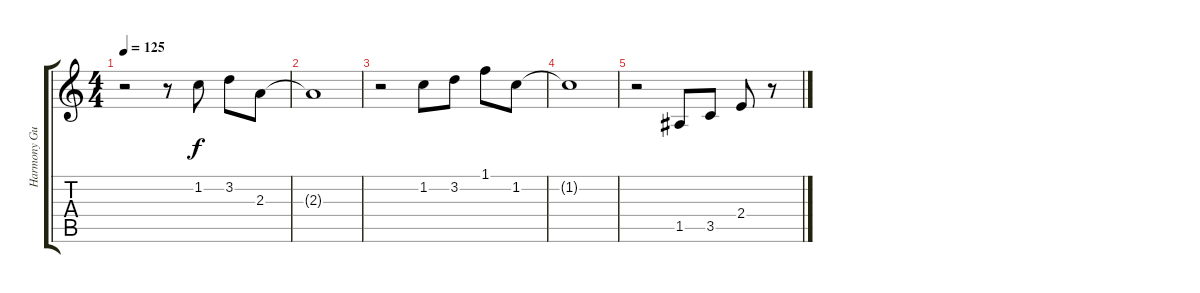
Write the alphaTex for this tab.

\track ("Harmony Guitar" "Harmony Gu") {instrument distortionguitar}
\staff {score tabs}
\tuning (E4 B3 G3 D3 A2 E2) {hide}
\ts (4 4)
\tempo 125
\clef g2
\ks c
r.2{dy f} r.8 1.2.8 3.2.8 2.3.8 |
2.3{t}.1 |
r.2 1.2.8 3.2.8 1.1.8 1.2.8 |
1.2{t}.1 |
r.2 1.5.8 3.5.8 2.4.8 r.8
